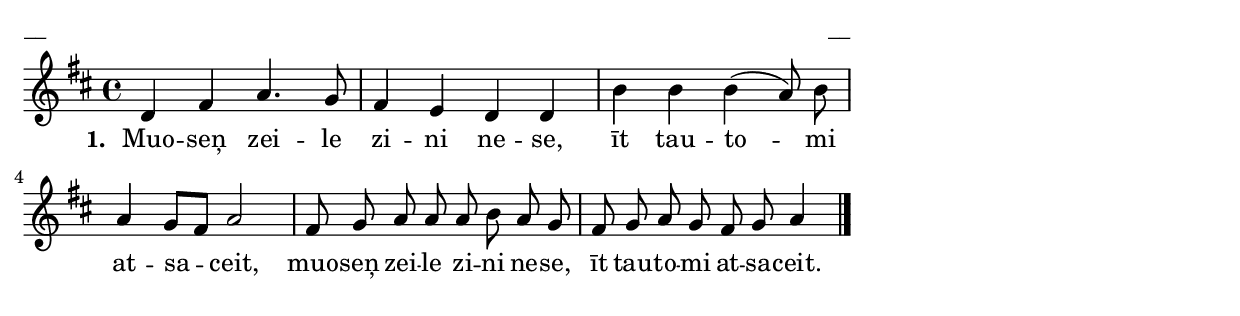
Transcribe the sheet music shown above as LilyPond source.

\version "2.13.18"
\paper {
line-width = 14\cm
left-margin = 0.4\cm
between-system-padding = 0.1\cm
between-system-space = 0.1\cm
}
% SBTZK, p.118
\layout {
indent = #0
ragged-last = ##f
}


voiceA = \relative c' {
\clef "treble"
\key d \major
\time 4/4
d4 fis a4. g8 | fis4 e d d | b' b b (a8) b |
a4 g8 [fis] a2 | fis8 g a a a b a g | fis g a g fis g a4 \bar"|."
}

lyricA = \lyricmode {
\set stanza = "1. "
Muo -- seņ zei -- le zi -- ni ne -- se, īt tau -- to -- mi at -- sa -- ceit,
muo -- seņ zei -- le zi -- ni ne -- se, īt tau -- to -- mi at -- sa -- ceit.
}

fullScore = <<
%\new ChordNames { \chordsA }
\new Staff {
<<
\new Voice = "voiceA" { \oneVoice \autoBeamOff \voiceA }
\lyricsto "voiceA" \new Lyrics  \lyricA
%\new Voice = "voiceB" { \voiceTwo \autoBeamOff \voiceB }
>>
}
>>



\score {
\fullScore
\header { piece = "__" opus = "__" }
}
\markup { \with-color #(x11-color 'white) \sans \smaller "__" }
\score {
\unfoldRepeats
\fullScore
\midi {
\context { \Staff \remove "Staff_performer" }
\context { \Voice \consists "Staff_performer" }
}
}


